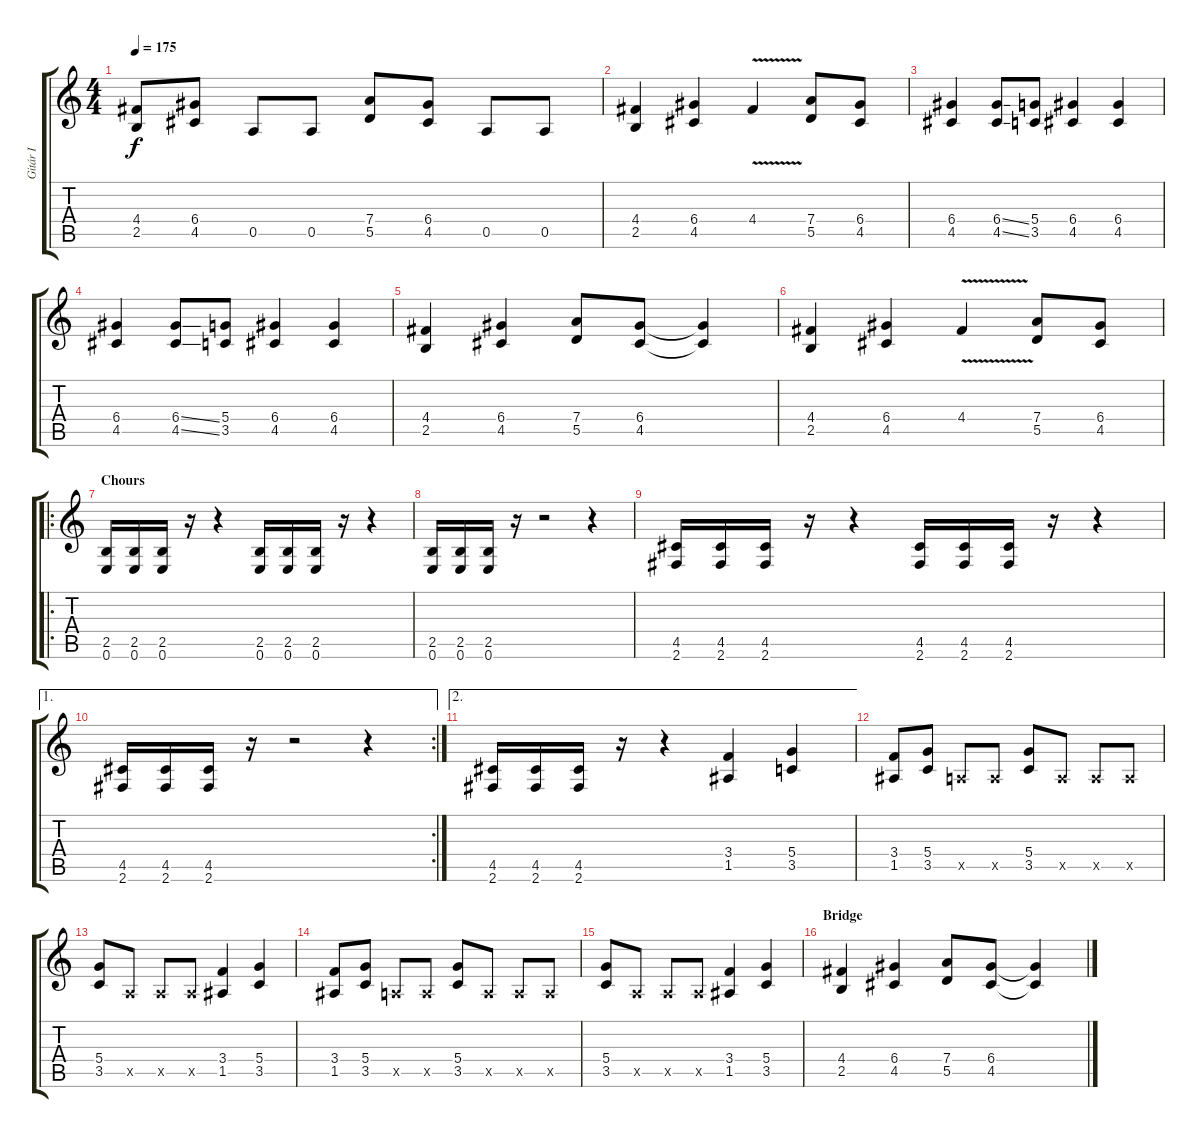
\track ("Gitár I" "Gitár I") {instrument distortionguitar}
\staff {score tabs}
\tuning (E4 B3 G3 D3 A2 E2) {hide}
\ts (4 4)
\tempo 175
\clef g2
\ks c
(4.4 2.5).8{dy f} (6.4 4.5).8 0.5.8 0.5.8 (7.4 5.5).8 (6.4 4.5).8 0.5.8 0.5.8 |
(4.4 2.5).4 (6.4 4.5).4 4.4{v}.4 (7.4 5.5).8 (6.4 4.5).8 |
(6.4 4.5).4 (6.4{ss} 4.5{ss}).8 (5.4 3.5).8 (6.4 4.5).4 (6.4 4.5).4 |
(6.4 4.5).4 (6.4{ss} 4.5{ss}).8 (5.4 3.5).8 (6.4 4.5).4 (6.4 4.5).4 |
(4.4 2.5).4 (6.4 4.5).4 (7.4 5.5).8 (6.4 4.5).8 (6.4{t} 4.5{t}).4 |
(4.4 2.5).4 (6.4 4.5).4 4.4{v}.4 (7.4 5.5).8 (6.4 4.5).8 |
\ro
\section ("" "Chours")
(2.5 0.6).16 (2.5 0.6).16 (2.5 0.6).16 r.16 r.4 (2.5 0.6).16 (2.5 0.6).16 (2.5 0.6).16 r.16 r.4 |
(2.5 0.6).16 (2.5 0.6).16 (2.5 0.6).16 r.16 r.2 r.4 |
(4.5 2.6).16 (4.5 2.6).16 (4.5 2.6).16 r.16 r.4 (4.5 2.6).16 (4.5 2.6).16 (4.5 2.6).16 r.16 r.4 |
\ae 1
\rc 2
(4.5 2.6).16 (4.5 2.6).16 (4.5 2.6).16 r.16 r.2 r.4 |
\ae 2
(4.5 2.6).16 (4.5 2.6).16 (4.5 2.6).16 r.16 r.4 (3.4 1.5).4 (5.4 3.5).4 |
(3.4 1.5).8 (5.4 3.5).8 0.5{x}.8 0.5{x}.8 (5.4 3.5).8 0.5{x}.8 0.5{x}.8 0.5{x}.8 |
(5.4 3.5).8 0.5{x}.8 0.5{x}.8 0.5{x}.8 (3.4 1.5).4 (5.4 3.5).4 |
(3.4 1.5).8 (5.4 3.5).8 0.5{x}.8 0.5{x}.8 (5.4 3.5).8 0.5{x}.8 0.5{x}.8 0.5{x}.8 |
(5.4 3.5).8 0.5{x}.8 0.5{x}.8 0.5{x}.8 (3.4 1.5).4 (5.4 3.5).4 |
\section ("" "Bridge")
(4.4 2.5).4 (6.4 4.5).4 (7.4 5.5).8 (6.4 4.5).8 (6.4{t} 4.5{t}).4
